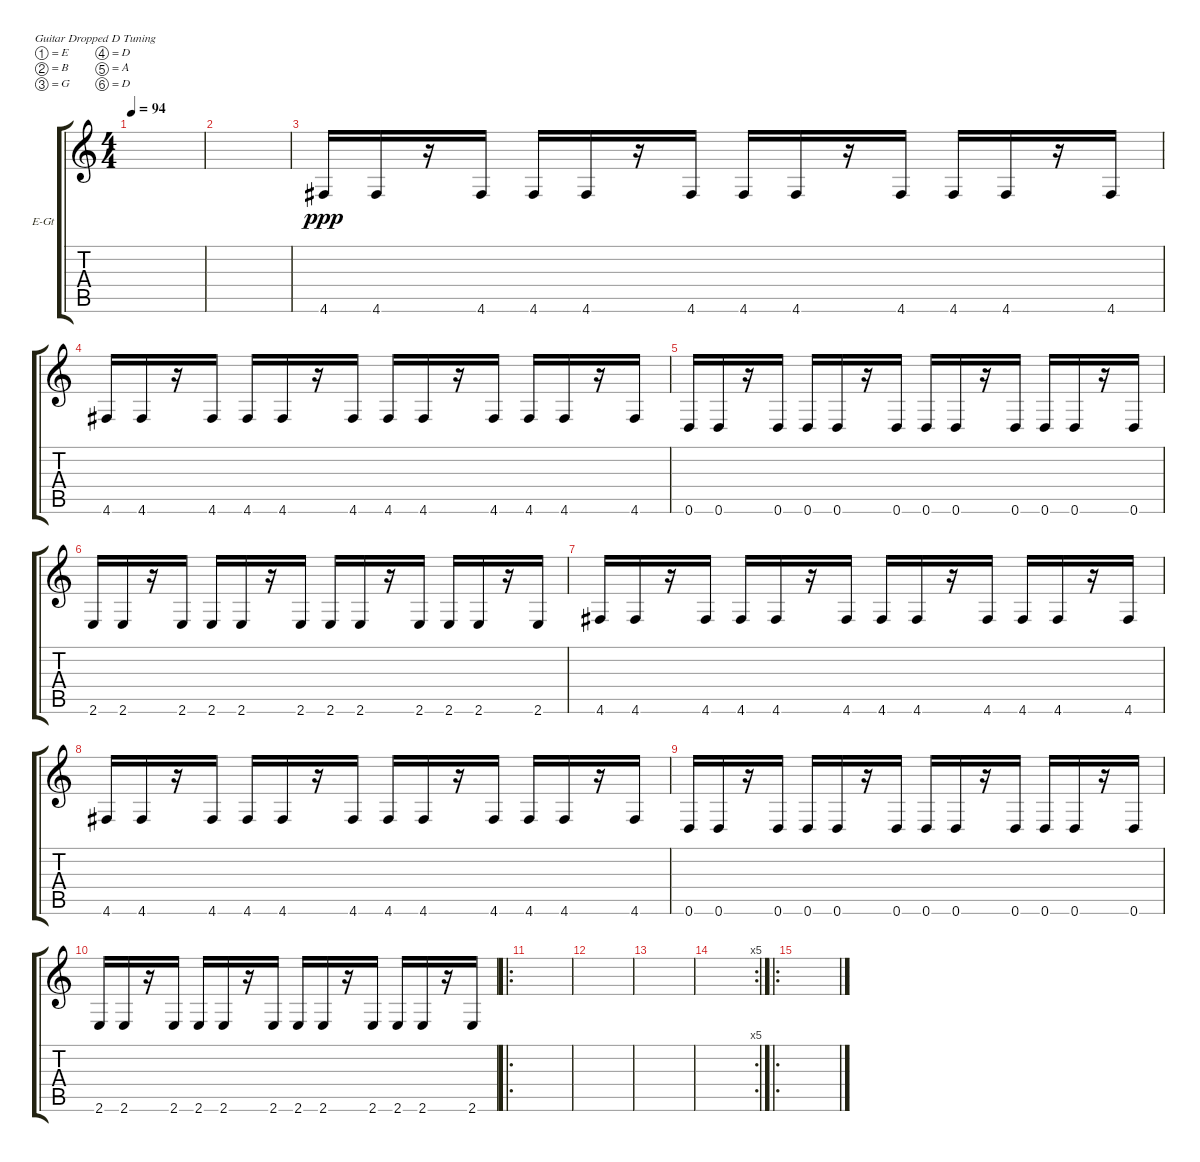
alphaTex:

\defaultSystemsLayout 4
\bracketExtendMode groupsimilarinstruments
\firstSystemTrackNameOrientation horizontal
\otherSystemsTrackNameOrientation horizontal
\track ("Втора гитара" "E-Gt") {instrument overdrivenguitar}
\staff {score tabs}
\tuning (E4 B3 G3 D3 A2 D2)
\ts (4 4)
\tempo 94
\clef g2
\scale
0.333333
\ks c
|
\scale
0.333333 |
\scale
0.333333 4.6.16{dy ppp} 4.6.16 r.16 4.6.16 4.6.16 4.6.16 r.16 4.6.16 4.6.16 4.6.16 r.16 4.6.16 4.6.16 4.6.16 r.16 4.6.16 |
\scale
0.333333 4.6.16 4.6.16 r.16 4.6.16 4.6.16 4.6.16 r.16 4.6.16 4.6.16 4.6.16 r.16 4.6.16 4.6.16 4.6.16 r.16 4.6.16 |
\scale
0.333333 0.6.16 0.6.16 r.16 0.6.16 0.6.16 0.6.16 r.16 0.6.16 0.6.16 0.6.16 r.16 0.6.16 0.6.16 0.6.16 r.16 0.6.16 |
\scale
0.333333 2.6.16 2.6.16 r.16 2.6.16 2.6.16 2.6.16 r.16 2.6.16 2.6.16 2.6.16 r.16 2.6.16 2.6.16 2.6.16 r.16 2.6.16 |
\scale
0.333333 4.6.16 4.6.16 r.16 4.6.16 4.6.16 4.6.16 r.16 4.6.16 4.6.16 4.6.16 r.16 4.6.16 4.6.16 4.6.16 r.16 4.6.16 |
\scale
0.333333 4.6.16 4.6.16 r.16 4.6.16 4.6.16 4.6.16 r.16 4.6.16 4.6.16 4.6.16 r.16 4.6.16 4.6.16 4.6.16 r.16 4.6.16 |
\scale
0.333333 0.6.16 0.6.16 r.16 0.6.16 0.6.16 0.6.16 r.16 0.6.16 0.6.16 0.6.16 r.16 0.6.16 0.6.16 0.6.16 r.16 0.6.16 |
\scale
0.333333 2.6.16 2.6.16 r.16 2.6.16 2.6.16 2.6.16 r.16 2.6.16 2.6.16 2.6.16 r.16 2.6.16 2.6.16 2.6.16 r.16 2.6.16 |
\ro
\scale
0.374359 |
\scale
0.312821 |
\scale
0.312821 |
\rc 5
\scale
0.333333 |
\ro
\scale
0.363184 |
\scale
0.303483
